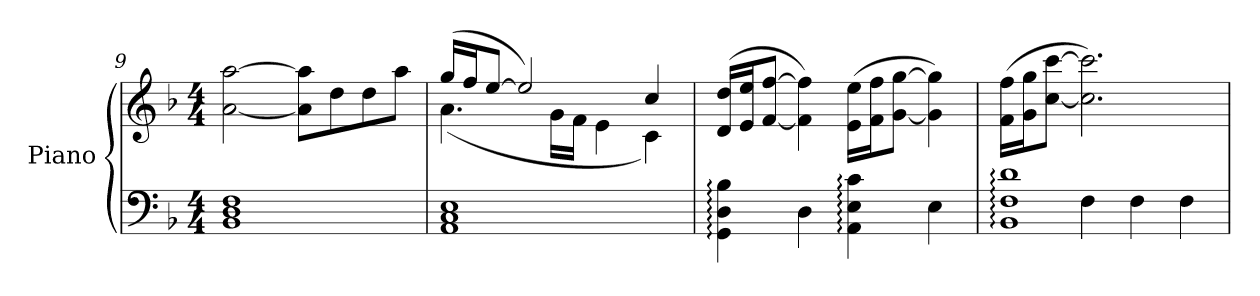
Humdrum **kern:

**kern	**kern
*part1	*part1
*staff2	*staff1
*I"Piano	*
*I'Pno.	*
*clefF4	*clefG2
*k[b-]	*k[b-]
*M4/4	*M4/4
=9	=9
1BB- 1D 1F	[2a\ [2aa\
.	8a\] 8aa\]L
.	8dd\
.	8dd\
.	8aa\J
=10	=10
*	*^
1AA 1C 1E	(16gg/LL	(4.a\
.	16ff/J	.
.	[8ee/J	.
.	2ee/])	.
.	.	16g\LL
.	.	16f\JJ
.	.	4e\
.	4cc/	4c\)
*	*v	*v
=11	=11
4GG\: 4D\: 4B-\:	(16d/ 16dd/LL
.	16e/ 16ee/J
.	[8f/ [8ff/J
4D\	4f\] 4ff\])
4AA\: 4E\: 4c\:	(16e\ 16ee\LL
.	16f\ 16ff\J
.	[8g\ [8gg\J
4E\	4g\] 4gg\])
!!LO:LB:g=z
=12	=12
*^	*
1BB-: 1F: 1d:	4ryy	(16f\ 16ff\LL
.	.	16g\ 16gg\J
.	.	[8cc\ [8ccc\J
.	4F\	2.cc\] 2.ccc\])
.	4F\	.
.	4F\	.
*v	*v	*
=	=
*-	*-
